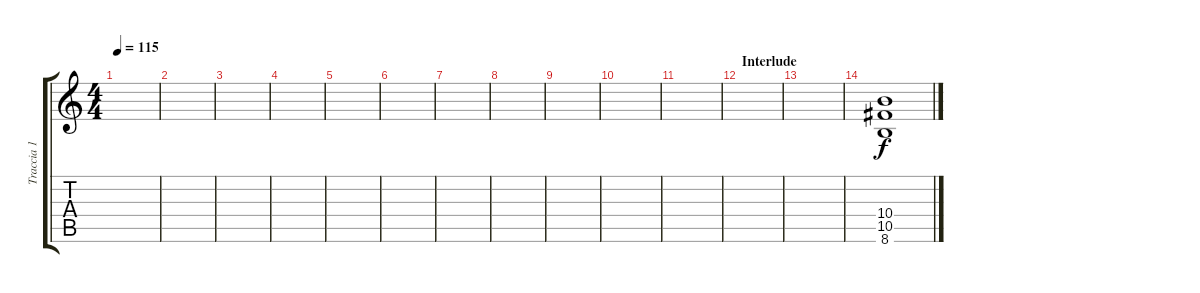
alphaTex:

\track ("Traccia 1" "Traccia 1") {instrument overdrivenguitar}
\staff {score tabs}
\tuning (Eb4 Bb3 Gb3 Db3 Ab2 Eb2) {hide}
\ts (4 4)
\tempo 115
\clef g2
\ks c
|
|
|
|
|
|
|
|
|
|
|
\section ("" "Interlude")
|
|
(10.4 10.5 8.6).1{volume 11 instrument overdrivenguitar}
